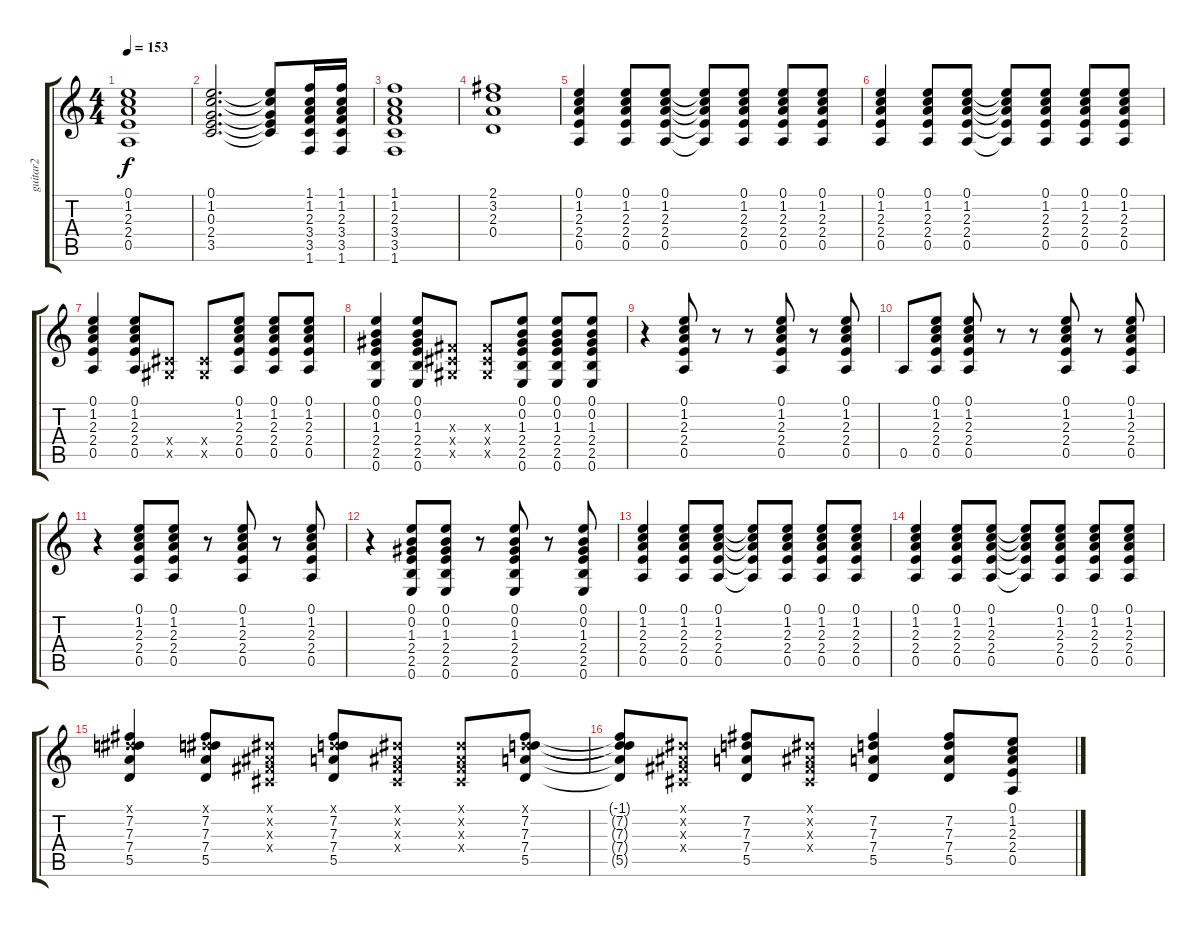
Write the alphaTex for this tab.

\track ("guitar2" "guitar2") {instrument acousticguitarsteel}
\staff {score tabs}
\tuning (E4 B3 G3 D3 A2 E2) {hide}
\ts (4 4)
\tempo 153
\clef g2
\ks c
(0.1 1.2 2.3 2.4 0.5).1{dy f} |
(0.1 1.2 0.3 2.4 3.5).2{d} (0.1{t} 1.2{t} 0.3{t} 2.4{t} 3.5{t}).8 (1.1 1.2 2.3 3.4 3.5 1.6).16 (1.1 1.2 2.3 3.4 3.5 1.6).16 |
(1.1 1.2 2.3 3.4 3.5 1.6).1 |
(2.1 3.2 2.3 0.4).1 |
(0.1 1.2 2.3 2.4 0.5).4 (0.1 1.2 2.3 2.4 0.5).8 (0.1 1.2 2.3 2.4 0.5).8 (0.1{t} 1.2{t} 2.3{t} 2.4{t} 0.5{t}).8 (0.1 1.2 2.3 2.4 0.5).8 (0.1 1.2 2.3 2.4 0.5).8 (0.1 1.2 2.3 2.4 0.5).8 |
(0.1 1.2 2.3 2.4 0.5).4 (0.1 1.2 2.3 2.4 0.5).8 (0.1 1.2 2.3 2.4 0.5).8 (0.1{t} 1.2{t} 2.3{t} 2.4{t} 0.5{t}).8 (0.1 1.2 2.3 2.4 0.5).8 (0.1 1.2 2.3 2.4 0.5).8 (0.1 1.2 2.3 2.4 0.5).8 |
(0.1 1.2 2.3 2.4 0.5).4 (0.1 1.2 2.3 2.4 0.5).8 (-1.4{x} -1.5{x}).8 (-1.4{x} -1.5{x}).8 (0.1 1.2 2.3 2.4 0.5).8 (0.1 1.2 2.3 2.4 0.5).8 (0.1 1.2 2.3 2.4 0.5).8 |
(0.1 0.2 1.3 2.4 2.5 0.6).4 (0.1 0.2 1.3 2.4 2.5 0.6).8 (-1.3{x} -1.4{x} -1.5{x}).8 (-1.3{x} -1.4{x} -1.5{x}).8 (0.1 0.2 1.3 2.4 2.5 0.6).8 (0.1 0.2 1.3 2.4 2.5 0.6).8 (0.1 0.2 1.3 2.4 2.5 0.6).8 |
r.4 (0.1 1.2 2.3 2.4 0.5).8 r.8 r.8 (0.1 1.2 2.3 2.4 0.5).8 r.8 (0.1 1.2 2.3 2.4 0.5).8 |
0.5.8 (0.1 1.2 2.3 2.4 0.5).8 (0.1 1.2 2.3 2.4 0.5).8 r.8 r.8 (0.1 1.2 2.3 2.4 0.5).8 r.8 (0.1 1.2 2.3 2.4 0.5).8 |
r.4 (0.1 1.2 2.3 2.4 0.5).8 (0.1 1.2 2.3 2.4 0.5).8 r.8 (0.1 1.2 2.3 2.4 0.5).8 r.8 (0.1 1.2 2.3 2.4 0.5).8 |
r.4 (0.1 0.2 1.3 2.4 2.5 0.6).8 (0.1 0.2 1.3 2.4 2.5 0.6).8 r.8 (0.1 0.2 1.3 2.4 2.5 0.6).8 r.8 (0.1 0.2 1.3 2.4 2.5 0.6).8 |
(0.1 1.2 2.3 2.4 0.5).4 (0.1 1.2 2.3 2.4 0.5).8 (0.1 1.2 2.3 2.4 0.5).8 (0.1{t} 1.2{t} 2.3{t} 2.4{t} 0.5{t}).8 (0.1 1.2 2.3 2.4 0.5).8 (0.1 1.2 2.3 2.4 0.5).8 (0.1 1.2 2.3 2.4 0.5).8 |
(0.1 1.2 2.3 2.4 0.5).4 (0.1 1.2 2.3 2.4 0.5).8 (0.1 1.2 2.3 2.4 0.5).8 (0.1{t} 1.2{t} 2.3{t} 2.4{t} 0.5{t}).8 (0.1 1.2 2.3 2.4 0.5).8 (0.1 1.2 2.3 2.4 0.5).8 (0.1 1.2 2.3 2.4 0.5).8 |
(-1.1{x} 7.2 7.3 7.4 5.5).4 (-1.1{x} 7.2 7.3 7.4 5.5).8 (-1.1{x} -1.2{x} -1.3{x} -1.4{x}).8 (-1.1{x} 7.2 7.3 7.4 5.5).8 (-1.1{x} -1.2{x} -1.3{x} -1.4{x}).8 (-1.1{x} -1.2{x} -1.3{x} -1.4{x}).8 (-1.1{x} 7.2 7.3 7.4 5.5).8 |
(-1.1{t} 7.2{t} 7.3{t} 7.4{t} 5.5{t}).8 (-1.1{x} -1.2{x} -1.3{x} -1.4{x}).8 (7.2 7.3 7.4 5.5).8 (-1.1{x} -1.2{x} -1.3{x} -1.4{x}).8 (7.2 7.3 7.4 5.5).4 (7.2 7.3 7.4 5.5).8 (0.1 1.2 2.3 2.4 0.5).8
